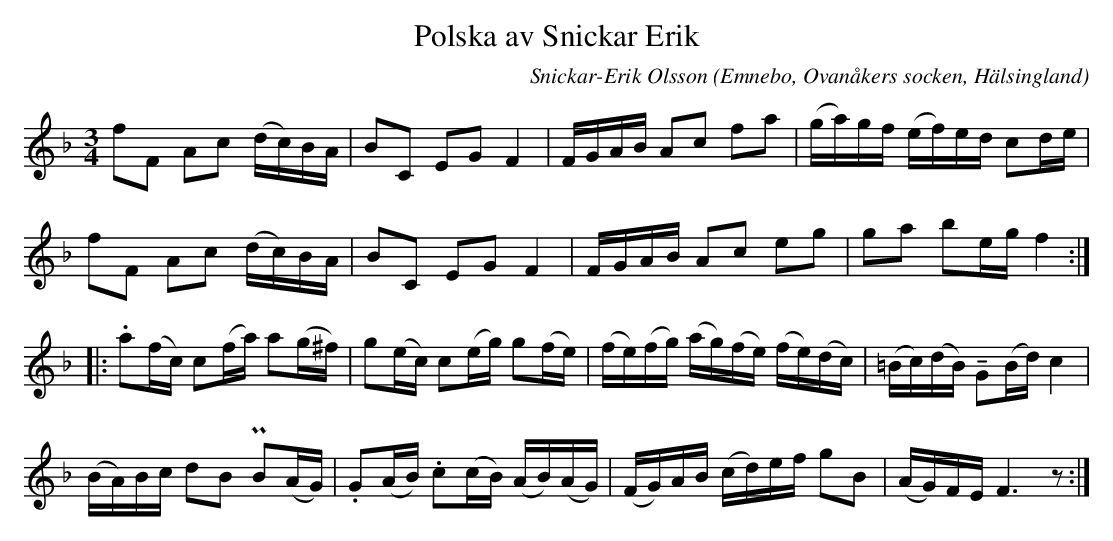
X:1
T: Polska av Snickar Erik
C: Snickar-Erik Olsson
O: Emnebo, Ovanåkers socken, Hälsingland
M: 3/4
L: 1/16
U: K=tenuto
K: F
f2F2 A2c2 (dc)BA | B2C2 E2G2 F4 | FGAB A2c2 f2a2 | (ga)gf (ef)ed c2de |
f2F2 A2c2 (dc)BA | B2C2 E2G2 F4 | FGAB A2c2 e2g2 | g2a2 b2eg f4 ::
.a2(fc) c2(fa) a2(g^f) | g2(ec) c2(eg) g2(fe) | (fe)(fg) (ag)(fe) (fe)(dc) | (=Bc)(dB) KG2(Bd) c4 |
(BA)Bc d2B2 PB2(AG) | .G2(AB) .c2(cB) (AB)(AG) | (FG)AB (cd)ef g2B2 | (AG)FE F6z2 :|
